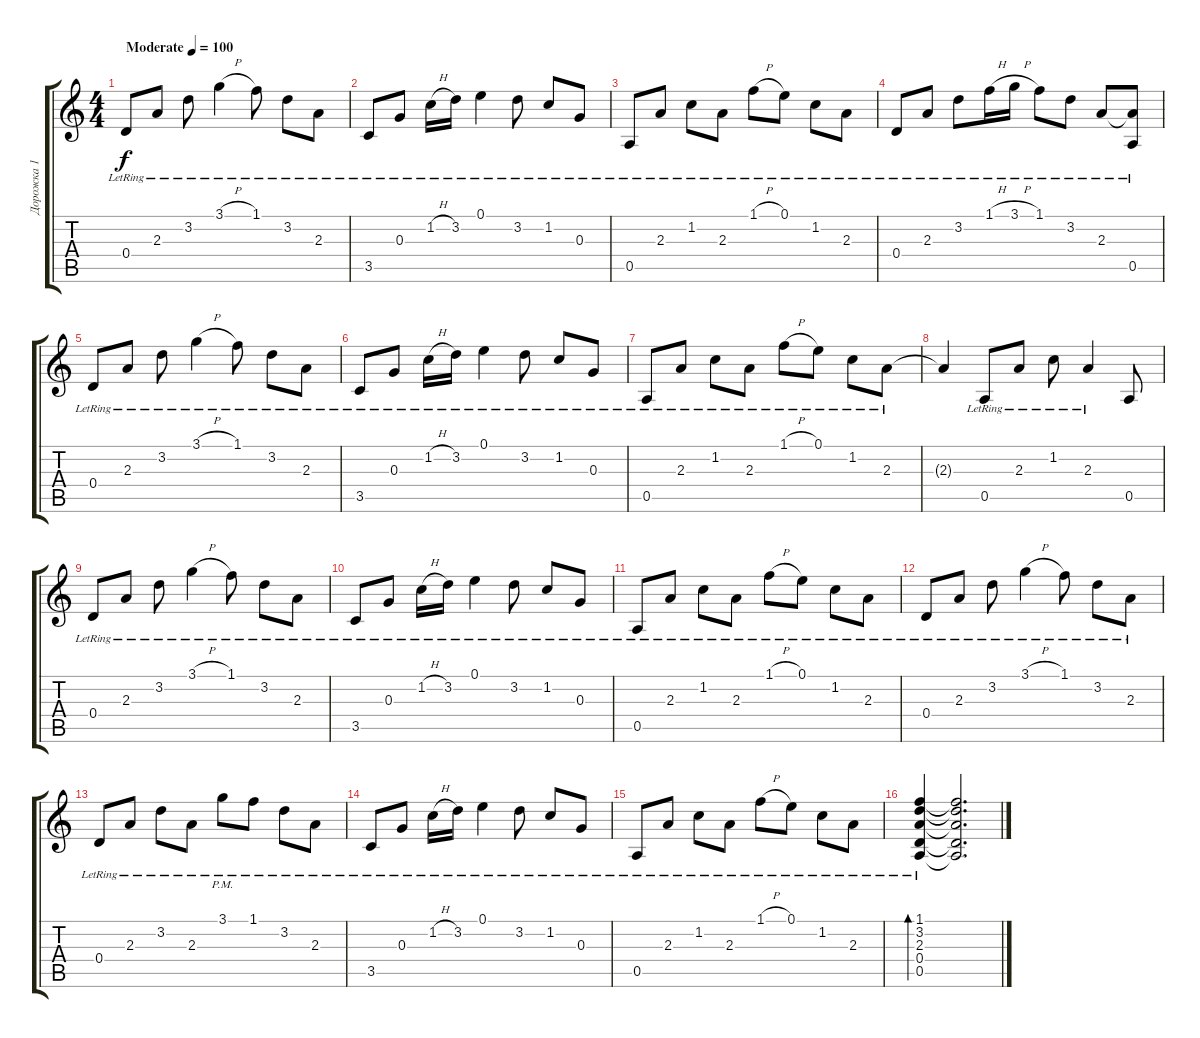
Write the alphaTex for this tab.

\track ("Дорожка 1" "Дорожка 1") {instrument acousticguitarsteel}
\staff {score tabs}
\tuning (E4 B3 G3 D3 A2 E2) {hide}
\ts (4 4)
\tempo (100 "Moderate")
\clef g2
\ks c
0.4{lr}.8{dy f instrument acousticguitarsteel} 2.3{lr}.8 3.2{lr}.8 3.1{h lr}.4 1.1{lr}.8 3.2{lr}.8 2.3{lr}.8 |
3.5{lr}.8 0.3{lr}.8 1.2{h lr}.16 3.2{lr}.16 0.1{lr}.4 3.2{lr}.8 1.2{lr}.8 0.3{lr}.8 |
0.5{lr}.8 2.3{lr}.8 1.2{lr}.8 2.3{lr}.8 1.1{h lr}.8 0.1{lr}.8 1.2{lr}.8 2.3{lr}.8 |
0.4{lr}.8 2.3{lr}.8 3.2{lr}.8 1.1{h lr}.16 3.1{h lr}.16 1.1{lr}.8 3.2{lr}.8 2.3{lr}.8 (2.3{t} 0.5{lr}).8 |
0.4{lr}.8 2.3{lr}.8 3.2{lr}.8 3.1{h lr}.4 1.1{lr}.8 3.2{lr}.8 2.3{lr}.8 |
3.5{lr}.8 0.3{lr}.8 1.2{h lr}.16 3.2{lr}.16 0.1{lr}.4 3.2{lr}.8 1.2{lr}.8 0.3{lr}.8 |
0.5{lr}.8 2.3{lr}.8 1.2{lr}.8 2.3{lr}.8 1.1{h lr}.8 0.1{lr}.8 1.2{lr}.8 2.3{lr}.8 |
2.3{t}.4 0.5{lr}.8 2.3{lr}.8 1.2{lr}.8 2.3{lr}.4 0.5.8 |
0.4{lr}.8 2.3{lr}.8 3.2{lr}.8 3.1{h lr}.4 1.1{lr}.8 3.2{lr}.8 2.3{lr}.8 |
3.5{lr}.8 0.3{lr}.8 1.2{h lr}.16 3.2{lr}.16 0.1{lr}.4 3.2{lr}.8 1.2{lr}.8 0.3{lr}.8 |
0.5{lr}.8 2.3{lr}.8 1.2{lr}.8 2.3{lr}.8 1.1{h lr}.8 0.1{lr}.8 1.2{lr}.8 2.3{lr}.8 |
0.4{lr}.8 2.3{lr}.8 3.2{lr}.8 3.1{h lr}.4 1.1{lr}.8 3.2{lr}.8 2.3{lr}.8 |
0.4{lr}.8 2.3{lr}.8 3.2{lr}.8 2.3{lr}.8 3.1{pm lr}.8 1.1{lr}.8 3.2{lr}.8 2.3{lr}.8 |
3.5{lr}.8 0.3{lr}.8 1.2{h lr}.16 3.2{lr}.16 0.1{lr}.4 3.2{lr}.8 1.2{lr}.8 0.3{lr}.8 |
0.5{lr}.8 2.3{lr}.8 1.2{lr}.8 2.3{lr}.8 1.1{h lr}.8 0.1{lr}.8 1.2{lr}.8 2.3{lr}.8 |
(1.1 3.2 2.3 0.4{lr} 0.5).4{bd 240} (1.1{t} 3.2{t} 2.3{t} 0.4{t} 0.5{t}).2{d}
